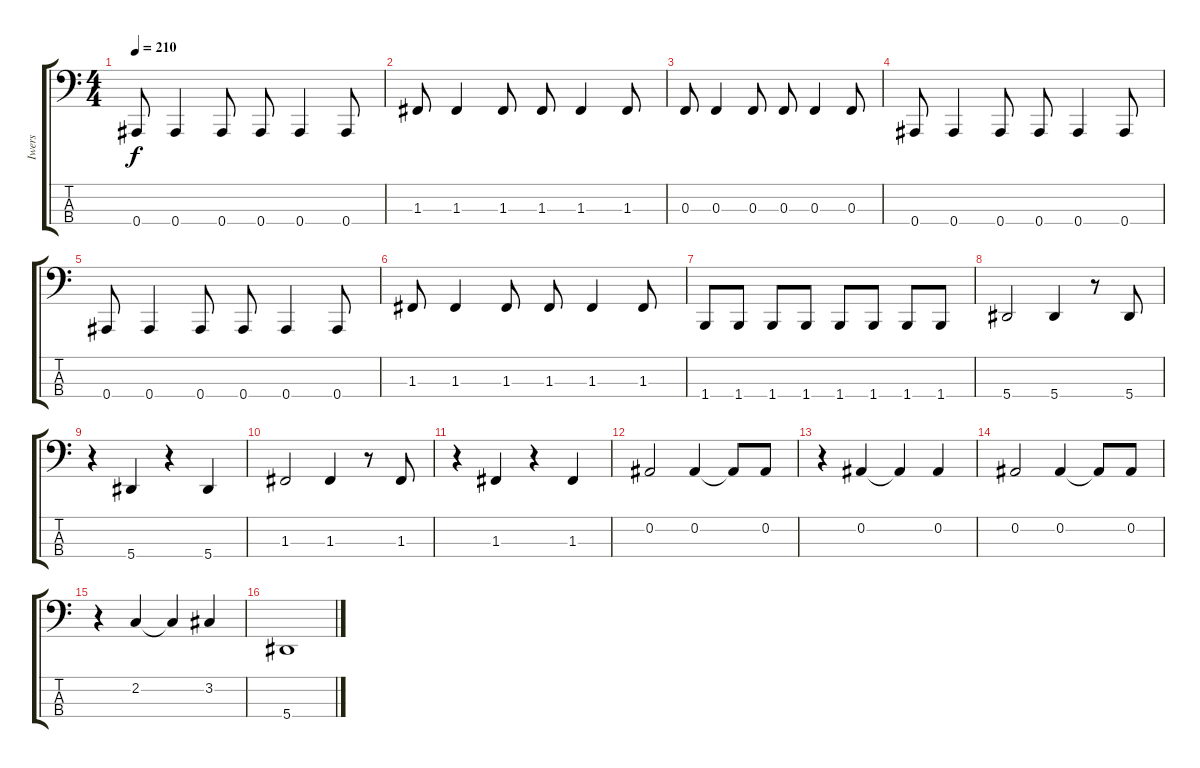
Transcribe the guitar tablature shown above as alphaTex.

\track ("Iwers" "Iwers") {instrument electricbasspick}
\staff {score tabs}
\tuning (Eb2 Bb1 F1 Bb0) {hide}
\ts (4 4)
\tempo 210
\clef f4
\ks c
0.4.8{dy f} 0.4.4 0.4.8 0.4.8 0.4.4 0.4.8 |
1.3.8 1.3.4 1.3.8 1.3.8 1.3.4 1.3.8 |
0.3.8 0.3.4 0.3.8 0.3.8 0.3.4 0.3.8 |
0.4.8 0.4.4 0.4.8 0.4.8 0.4.4 0.4.8 |
0.4.8 0.4.4 0.4.8 0.4.8 0.4.4 0.4.8 |
1.3.8 1.3.4 1.3.8 1.3.8 1.3.4 1.3.8 |
1.4.8 1.4.8 1.4.8 1.4.8 1.4.8 1.4.8 1.4.8 1.4.8 |
5.4.2 5.4.4 r.8 5.4.8 |
r.4 5.4.4 r.4 5.4.4 |
1.3.2 1.3.4 r.8 1.3.8 |
r.4 1.3.4 r.4 1.3.4 |
0.2.2 0.2.4 0.2{t}.8 0.2.8 |
r.4 0.2.4 0.2{t}.4 0.2.4 |
0.2.2 0.2.4 0.2{t}.8 0.2.8 |
r.4 2.2.4 2.2{t}.4 3.2.4 |
5.4.1
